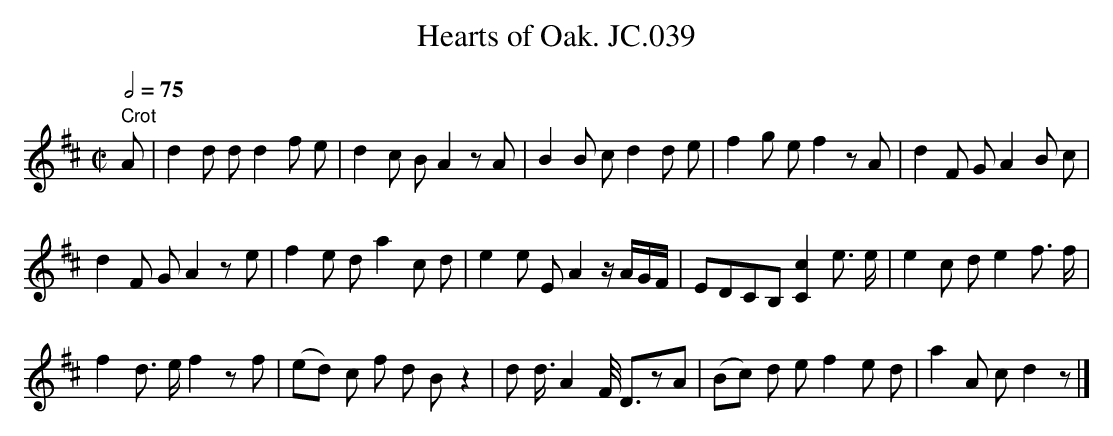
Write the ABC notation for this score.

X:1
T:Hearts of Oak. JC.039
M:C|
L:1/8
Q:2/4=75
K:D
" Crot"A|d2d d d2f e|d2c B A2zA|\\
B2B c d2d e|f2g e f2zA|d2F G A2B c|
d2F G A2ze|f2e d a2c d|e2e E A2z/A/G/F/|\\
EDCB, [C2c2]e3/ e/|e2c d e2f3/ f/|
f2d3/ e/ f2zf|(ed) c f d Bz2|d d3/4A2F/4 D3/zA|\\
(Bc) d e f2 e d|a2A c d2z|]
